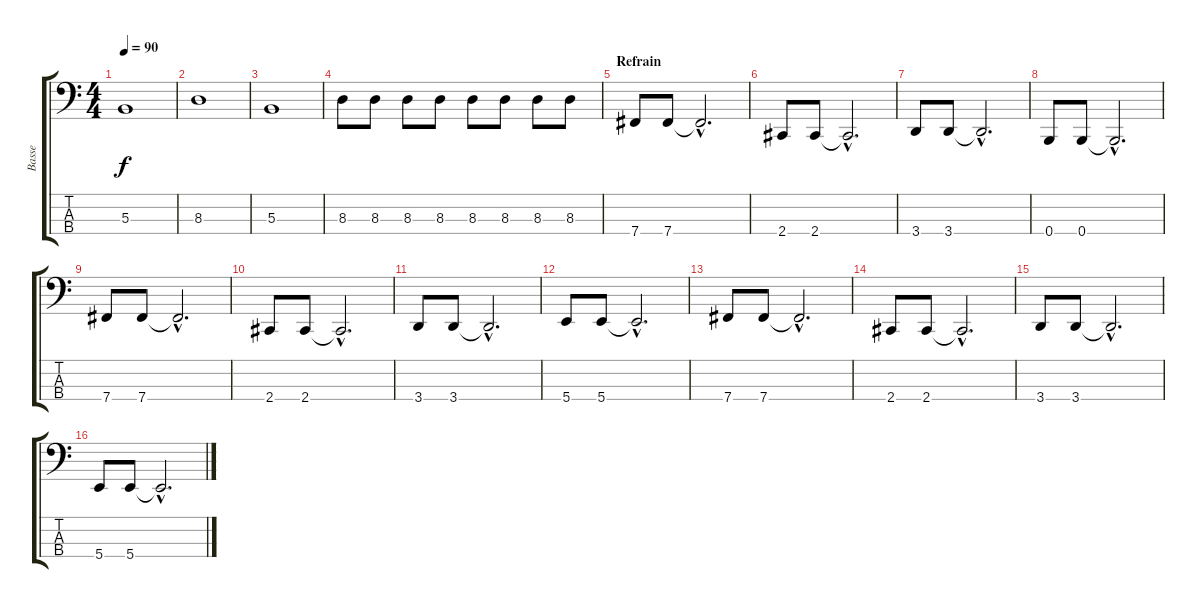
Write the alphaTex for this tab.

\track ("Basse" "Basse") {instrument electricbasspick}
\staff {score tabs}
\tuning (E2 B1 Gb1 B0) {hide}
\ts (4 4)
\tempo 90
\clef f4
\ks c
5.3.1{dy f} |
8.3.1 |
5.3.1 |
8.3.8 8.3.8 8.3.8 8.3.8 8.3.8 8.3.8 8.3.8 8.3.8 |
\section ("" "Refrain")
7.4.8 7.4.8 7.4{hac t}.2{d} |
2.4.8 2.4.8 2.4{hac t}.2{d} |
3.4.8 3.4.8 3.4{hac t}.2{d} |
0.4.8 0.4.8 0.4{hac t}.2{d} |
7.4.8 7.4.8 7.4{hac t}.2{d} |
2.4.8 2.4.8 2.4{hac t}.2{d} |
3.4.8 3.4.8 3.4{hac t}.2{d} |
5.4.8 5.4.8 5.4{hac t}.2{d} |
7.4.8 7.4.8 7.4{hac t}.2{d} |
2.4.8 2.4.8 2.4{hac t}.2{d} |
3.4.8 3.4.8 3.4{hac t}.2{d} |
5.4.8 5.4.8 5.4{hac t}.2{d}
